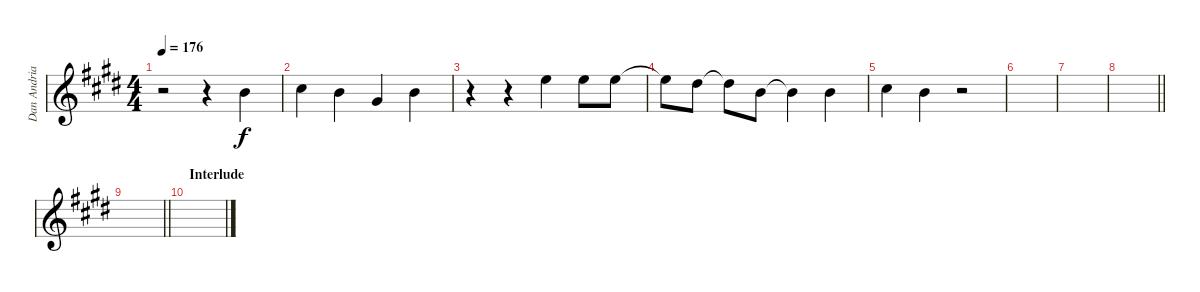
\track ("Dan Andriano - Vocals" "Dan Andria") {instrument overdrivenguitar}
\staff {score}
\tuning (E4 B3 G3 D3 A2 E2) {hide}
\ts (4 4)
\tempo 176
\clef g2
\ks e
r.2{dy fff} r.4 0.2.4{dy f} |
2.2.4 0.2.4 1.3.4 0.2.4 |
r.4 r.4 0.1.4 0.1.8 0.1.8 |
0.1{t}.8 4.2.8 4.2{t}.8 0.2.8 0.2{t}.4 4.3.4 |
6.3.4 4.3.4 r.2 |
|
|
\barLineRight lightlight
|
\barLineRight lightlight
|
\section ("" "Interlude")
